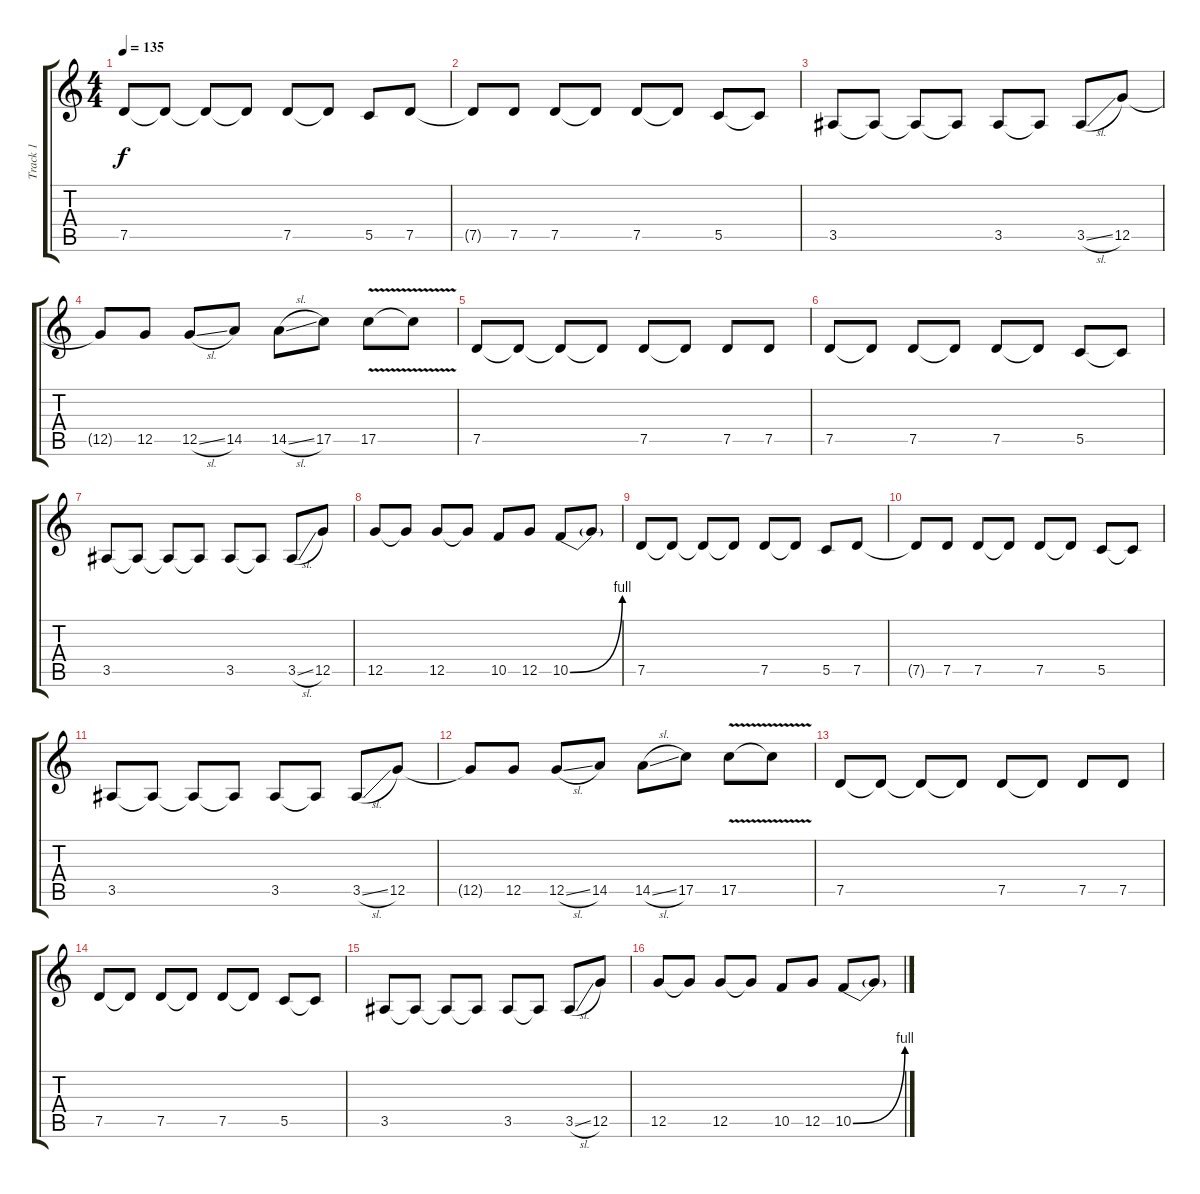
\track ("Track 1" "Track 1") {instrument distortionguitar}
\staff {score tabs}
\tuning (D4 A3 F3 C3 G2 D2) {hide}
\ts (4 4)
\tempo 135
\clef g2
\ks c
7.5.8{dy f} 7.5{t}.8 7.5{t}.8 7.5{t}.8 7.5.8 7.5{t}.8 5.5.8 7.5.8 |
7.5{t}.8 7.5.8 7.5.8 7.5{t}.8 7.5.8 7.5{t}.8 5.5.8 5.5{t}.8 |
3.5.8 3.5{t}.8 3.5{t}.8 3.5{t}.8 3.5.8 3.5{t}.8 3.5{sl}.8 12.5.8 |
12.5{t}.8 12.5.8 12.5{sl}.8 14.5.8 14.5{sl}.8 17.5.8 17.5{v}.8 17.5{t}.8 |
7.5.8 7.5{t}.8 7.5{t}.8 7.5{t}.8 7.5.8 7.5{t}.8 7.5.8 7.5.8 |
7.5.8 7.5{t}.8 7.5.8 7.5{t}.8 7.5.8 7.5{t}.8 5.5.8 5.5{t}.8 |
3.5.8 3.5{t}.8 3.5{t}.8 3.5{t}.8 3.5.8 3.5{t}.8 3.5{sl}.8 12.5.8 |
12.5.8 12.5{t}.8 12.5.8 12.5{t}.8 10.5.8 12.5.8 10.5{be (bend 0 0 60 4)}.8 10.5{t}.8 |
7.5.8 7.5{t}.8 7.5{t}.8 7.5{t}.8 7.5.8 7.5{t}.8 5.5.8 7.5.8 |
7.5{t}.8 7.5.8 7.5.8 7.5{t}.8 7.5.8 7.5{t}.8 5.5.8 5.5{t}.8 |
3.5.8 3.5{t}.8 3.5{t}.8 3.5{t}.8 3.5.8 3.5{t}.8 3.5{sl}.8 12.5.8 |
12.5{t}.8 12.5.8 12.5{sl}.8 14.5.8 14.5{sl}.8 17.5.8 17.5{v}.8 17.5{t}.8 |
7.5.8 7.5{t}.8 7.5{t}.8 7.5{t}.8 7.5.8 7.5{t}.8 7.5.8 7.5.8 |
7.5.8 7.5{t}.8 7.5.8 7.5{t}.8 7.5.8 7.5{t}.8 5.5.8 5.5{t}.8 |
3.5.8 3.5{t}.8 3.5{t}.8 3.5{t}.8 3.5.8 3.5{t}.8 3.5{sl}.8 12.5.8 |
12.5.8 12.5{t}.8 12.5.8 12.5{t}.8 10.5.8 12.5.8 10.5{be (bend 0 0 60 4)}.8 10.5{t}.8
